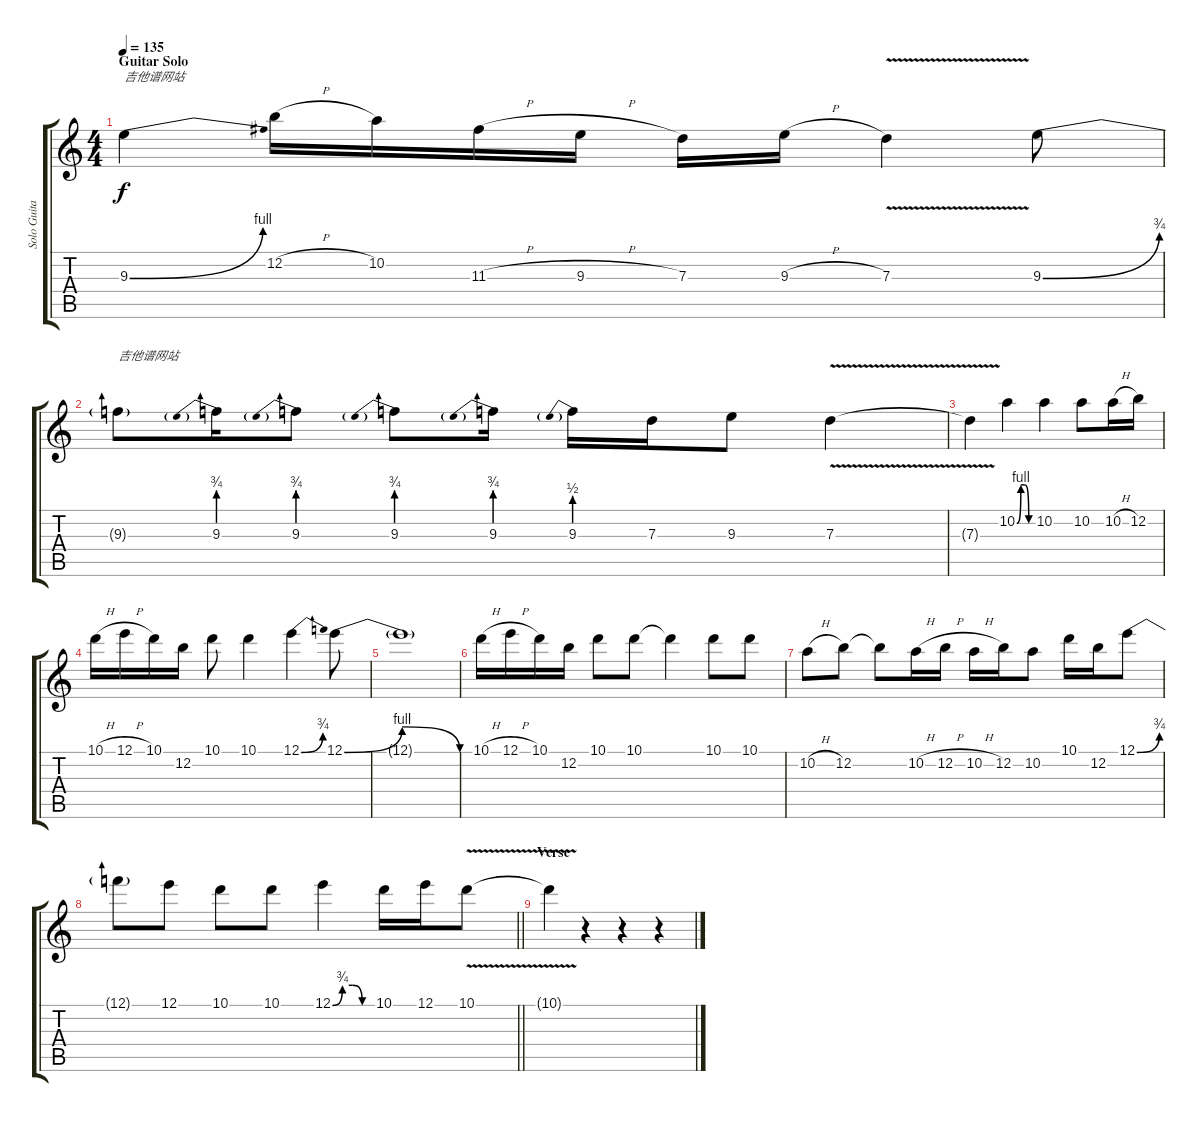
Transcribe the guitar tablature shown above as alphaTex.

\track ("Solo Guitar" "Solo Guita") {instrument overdrivenguitar}
\staff {score tabs}
\tuning (E4 B3 G3 D3 A2 E2) {hide}
\ts (4 4)
\section ("" "Guitar Solo")
\tempo 135
\clef g2
\ks c
9.3{be (bend 0 0 60 4)}.4{txt "吉他谱网站" dy f} 12.2{h}.16 10.2.16 11.3{h}.16 9.3{h}.16 7.3.16 9.3{h}.16 7.3{v}.4 9.3{be (bend 0 0 60 3)}.8 |
9.3{t}.8{txt "吉他谱网站"} 9.3{be (prebend 0 3 60 3)}.16 9.3{be (prebend 0 3 60 3)}.8 9.3{be (prebend 0 3 60 3)}.8 9.3{be (prebend 0 3 60 3)}.16 9.3{be (prebend 0 2 60 2)}.16 7.3.16 9.3.8 7.3{v}.4 |
7.3{t}.4 10.2{be (custom 0 0 15 4 30 4 45 0 60 0)}.4 10.2.4 10.2.8 10.2{h}.16 12.2.16 |
10.1{h}.16 12.1{h}.16 10.1.16 12.2.16 10.1.8 10.1.4 12.1{be (bend 0 0 60 3)}.4 12.1{be (bendrelease 0 0 15 4 30 4 60 0)}.8 |
12.1{t}.1 |
10.1{h}.16 12.1{h}.16 10.1.16 12.2.16 10.1.8 10.1.8 10.1{t}.4 10.1.8 10.1.8 |
10.2{h}.8 12.2.8 12.2{t}.8 10.2{h}.16 12.2{h}.16 10.2{h}.16 12.2.16 10.2.8 10.1.16 12.2.16 12.1{be (bend 0 0 60 3)}.8 |
\barLineRight lightlight
12.1{t}.8 12.1.8 10.1.8 10.1.8 12.1{be (custom 0 0 15 3 30 3 45 0 60 0)}.4 10.1.16 12.1.16 10.1{v}.8 |
\section ("" "Verse")
10.1{t}.4 r.4 r.4 r.4
